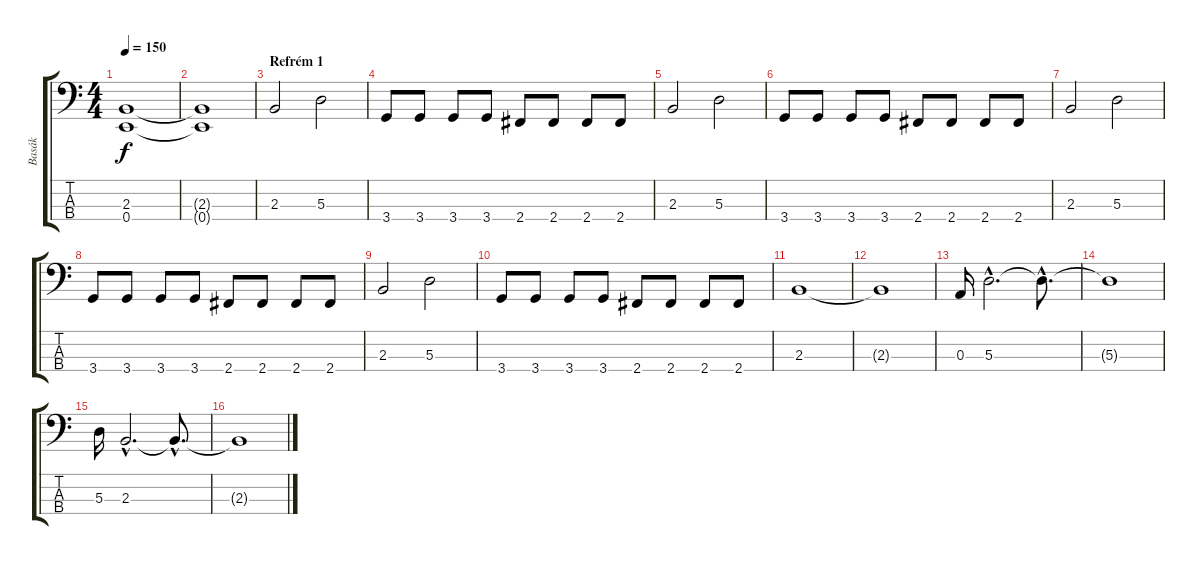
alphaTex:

\track ("Basák" "Basák") {instrument slapbass1}
\staff {score tabs}
\tuning (G2 D2 A1 E1) {hide}
\ts (4 4)
\tempo 150
\clef f4
\ks c
(2.3 0.4).1{dy f} |
(2.3{t} 0.4{t}).1 |
\section ("" "Refrém 1")
2.3.2 5.3.2 |
3.4.8 3.4.8 3.4.8 3.4.8 2.4.8 2.4.8 2.4.8 2.4.8 |
2.3.2 5.3.2 |
3.4.8 3.4.8 3.4.8 3.4.8 2.4.8 2.4.8 2.4.8 2.4.8 |
2.3.2 5.3.2 |
3.4.8 3.4.8 3.4.8 3.4.8 2.4.8 2.4.8 2.4.8 2.4.8 |
2.3.2 5.3.2 |
3.4.8 3.4.8 3.4.8 3.4.8 2.4.8 2.4.8 2.4.8 2.4.8 |
2.3.1 |
2.3{t}.1 |
0.3.16 5.3{hac}.2{d} 5.3{hac t}.8{d} |
5.3{t}.1 |
5.3.16 2.3{hac}.2{d} 2.3{hac t}.8{d} |
2.3{t}.1
